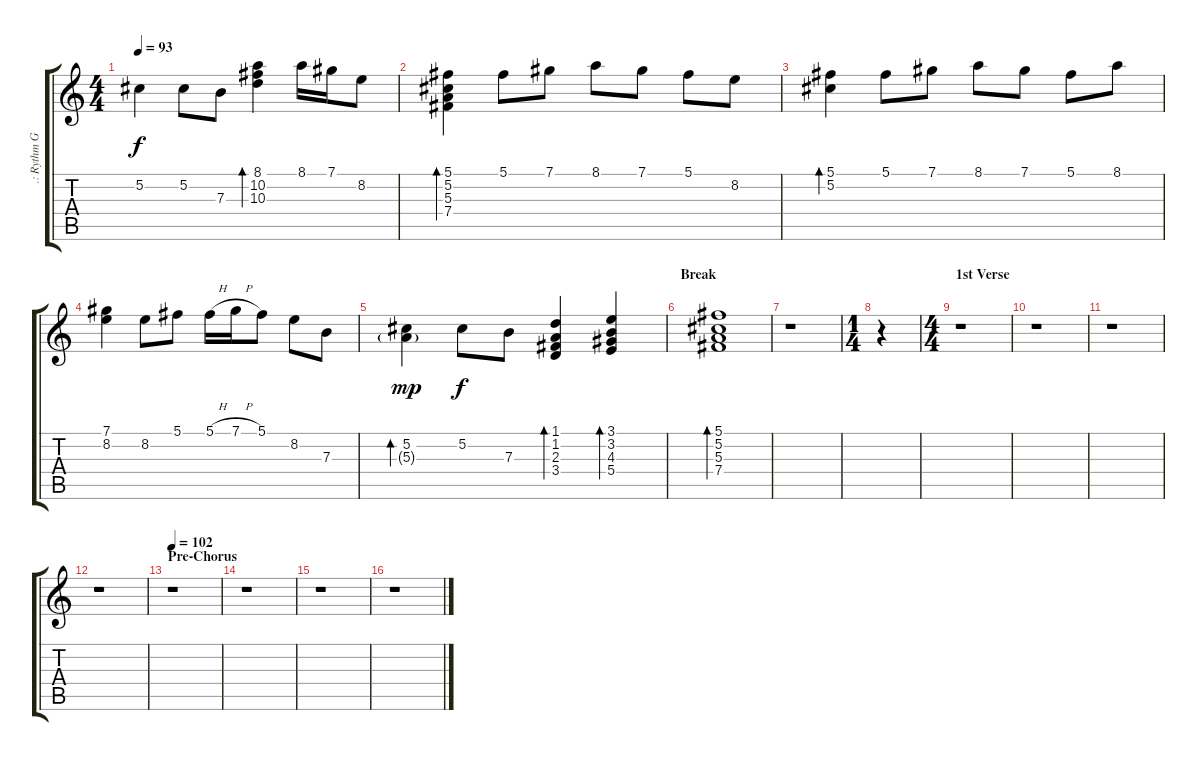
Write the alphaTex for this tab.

\track (".: Rythm Guitar :." ".: Rythm G") {instrument electricguitarclean}
\staff {score tabs}
\tuning (Db4 Ab3 E3 B2 Gb2 Db2) {hide}
\ts (4 4)
\tempo 93
\clef g2
\ks c
5.2.4{dy f} 5.2.8 7.3.8 (8.1 10.2 10.3).4{bd 120} 8.1.16 7.1.16 8.2.8 |
(5.1 5.2 5.3 7.4).4{bd 240} 5.1.8 7.1.8 8.1.8 7.1.8 5.1.8 8.2.8 |
(5.1 5.2).4{bd 480} 5.1.8 7.1.8 8.1.8 7.1.8 5.1.8 8.1.8 |
(7.1 8.2).4 8.2.8 5.1.8 5.1{h}.16 7.1{h}.16 5.1.8 8.2.8 7.3.8 |
(5.2 5.3{g}).4{bd 480 dy mp} 5.2.8{dy f} 7.3.8 (1.1 1.2 2.3 3.4).4{bd 120} (3.1 3.2 4.3 5.4).4{bd 120} |
\section ("" "Break")
(5.1 5.2 5.3 7.4).1{bd 240} |
r.1 |
\ts (1 4)
r.4 |
\ts (4 4)
\section ("" "1st Verse")
r.1 |
r.1 |
r.1 |
r.1 |
\section ("" "Pre-Chorus")
\tempo 102
r.1 |
r.1 |
r.1 |
r.1
